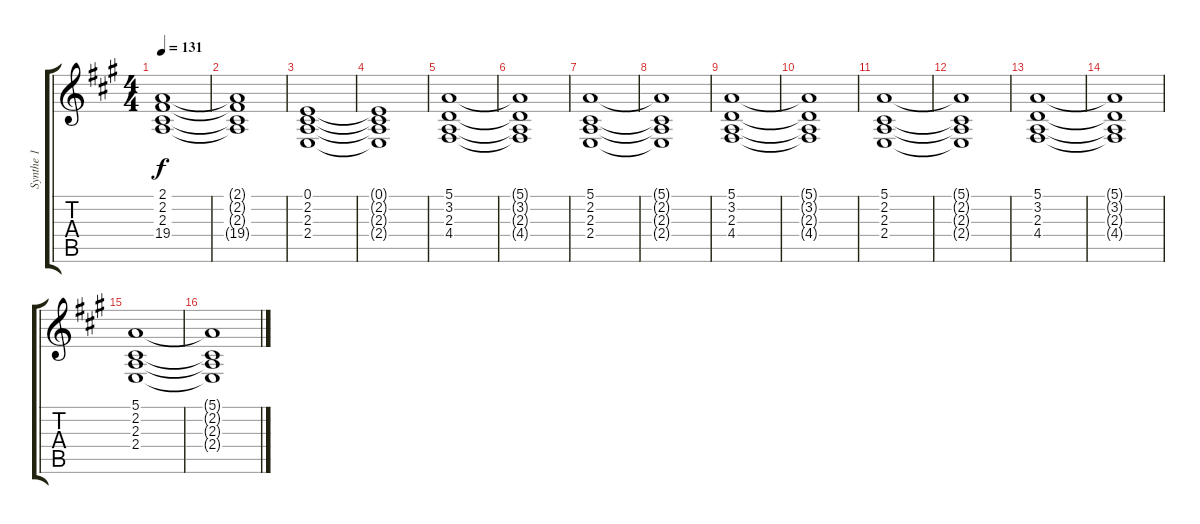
\track ("Synthe 1" "Synthe 1") {instrument synthstrings1}
\staff {score tabs}
\tuning (E4 B3 G3 D3 A2 E2) {hide}
\ts (4 4)
\tempo 131
\clef g2
\ks a
(2.1 2.2 2.3 19.4).1{dy f} |
(2.1{t} 2.2{t} 2.3{t} 19.4{t}).1 |
(0.1 2.2 2.3 2.4).1 |
(0.1{t} 2.2{t} 2.3{t} 2.4{t}).1 |
(5.1 3.2 2.3 4.4).1 |
(5.1{t} 3.2{t} 2.3{t} 4.4{t}).1 |
(5.1 2.2 2.3 2.4).1 |
(5.1{t} 2.2{t} 2.3{t} 2.4{t}).1 |
(5.1 3.2 2.3 4.4).1 |
(5.1{t} 3.2{t} 2.3{t} 4.4{t}).1 |
(5.1 2.2 2.3 2.4).1 |
(5.1{t} 2.2{t} 2.3{t} 2.4{t}).1 |
(5.1 3.2 2.3 4.4).1 |
(5.1{t} 3.2{t} 2.3{t} 4.4{t}).1 |
(5.1 2.2 2.3 2.4).1 |
(5.1{t} 2.2{t} 2.3{t} 2.4{t}).1
